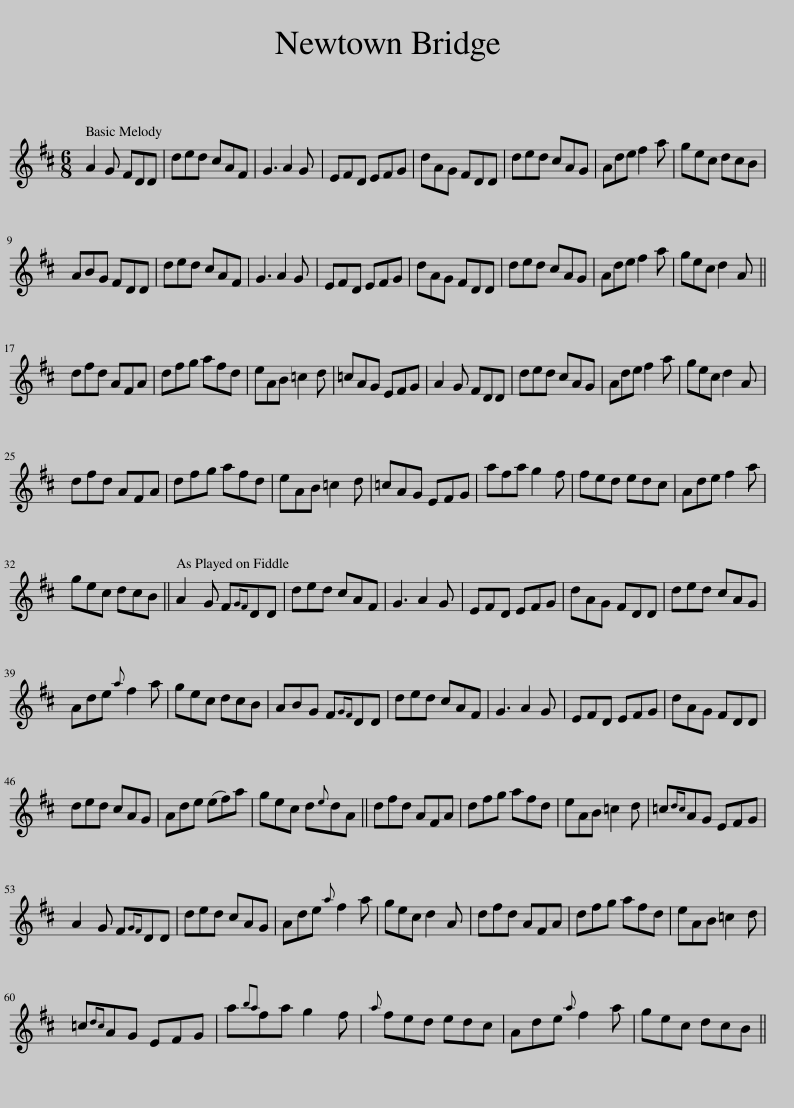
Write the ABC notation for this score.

X:1
L:1/8
M:6/8
I:linebreak $
K:D
V:1 treble
V:1
 A2 G FDD | ded cAF | G3 A2 G | EFD EFG | dAG FDD | %5
 ded cAG | Ade f2 a | gec dcB |$ ABG FDD | ded cAF | %10
 G3 A2 G | EFD EFG | dAG FDD | ded cAG | Ade f2 a | %15
 gec d2 A ||$ dfd AFA | dfg afd | eAB =c2 d | =cAG EFG | %20
 A2 G FDD | ded cAG | Ade f2 a | gec d2 A |$ dfd AFA | %25
 dfg afd | eAB =c2 d | =cAG EFG | afa g2 f | fed edc | %30
 Ade f2 a |$ gec dcB || A2 G F{GF}DD | ded cAF | G3 A2 G | %35
 EFD EFG | dAG FDD | ded cAG |$ Ade{a} f2 a | gec dcB | %40
 ABG F{GF}DD | ded cAF | G3 A2 G | EFD EFG | dAG FDD |$ %45
 ded cAG | Ade (ef)a | gec d{e}dA || dfd AFA | dfg afd | %50
 eAB =c2 d | =c{dc}AG EFG |$ A2 G F{GF}DD | ded cAG | Ade{a} f2 a | %55
 gec d2 A | dfd AFA | dfg afd | eAB =c2 d |$ =c{dc}AG EFG | %60
 a{ba}fa g2 f |{a} fed edc | Ade{a} f2 a | gec dcB || %64
